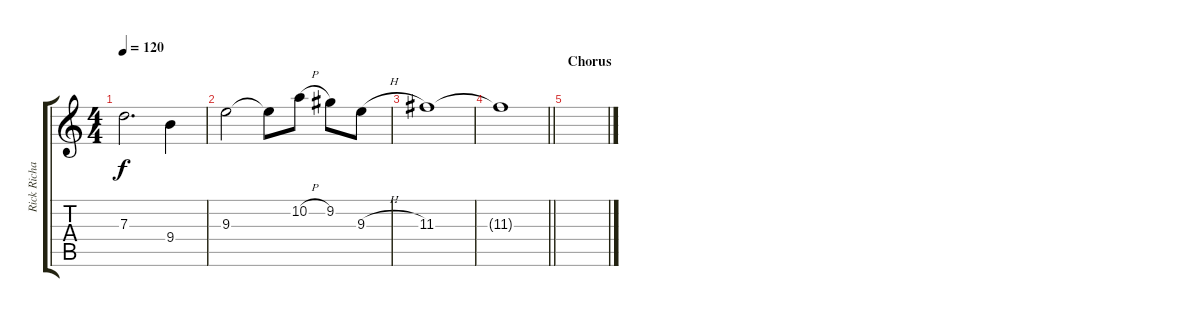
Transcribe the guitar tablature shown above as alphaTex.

\track ("Rick Richards - Lead Guitar" "Rick Richa") {instrument electricguitarclean}
\staff {score tabs}
\tuning (E4 B3 G3 D3 A2 E2) {hide}
\ts (4 4)
\tempo 120
\clef g2
\ks c
7.3.2{d dy f} 9.4.4 |
9.3.2 9.3{t}.8 10.2{h}.8 9.2.8 9.3{h}.8 |
11.3.1 |
\barLineRight lightlight
11.3{t}.1 |
\section ("" "Chorus")
